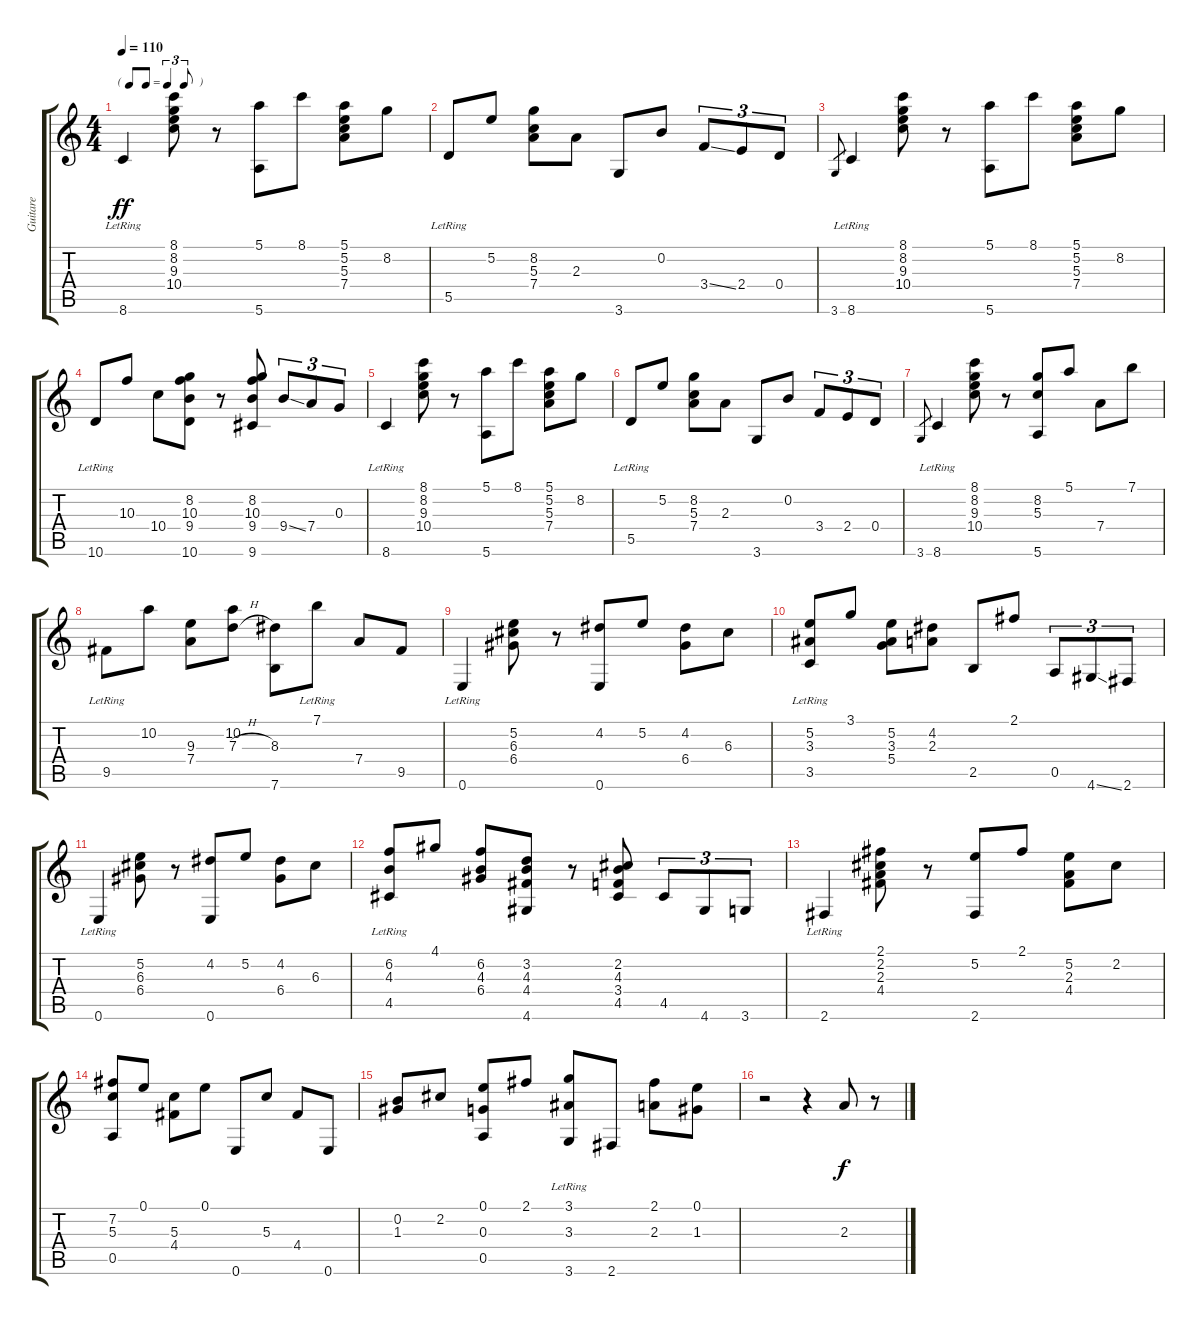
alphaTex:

\track ("Guitare" "Guitare") {instrument electricbassfinger}
\staff {score tabs}
\tuning (E4 B3 G3 D3 A2 E2) {hide}
\ts (4 4)
\tf triplet8th
\tempo 110
\clef g2
\ks c
8.6{lr}.4{dy ff} (8.1 8.2 9.3 10.4).8 r.8 (5.1 5.6).8 8.1.8 (5.1 5.2 5.3 7.4).8 8.2.8 |
5.5{lr}.8 5.2.8 (8.2 5.3 7.4).8 2.3.8 3.6.8 0.2.8 3.4{ss}.8{tu (3 2)} 2.4.8{tu (3 2)} 0.4.8{tu (3 2)} |
3.6.8{gr} 8.6{lr}.4 (8.1 8.2 9.3 10.4).8 r.8 (5.1 5.6).8 8.1.8 (5.1 5.2 5.3 7.4).8 8.2.8 |
10.6{lr}.8 10.3.8 10.4.8 (8.2 10.3 9.4 10.6).8 r.8 (8.2 10.3 9.4 9.6).8 9.4{ss}.8{tu (3 2)} 7.4.8{tu (3 2)} 0.3.8{tu (3 2)} |
8.6{lr}.4 (8.1 8.2 9.3 10.4).8 r.8 (5.1 5.6).8 8.1.8 (5.1 5.2 5.3 7.4).8 8.2.8 |
5.5{lr}.8 5.2.8 (8.2 5.3 7.4).8 2.3.8 3.6.8 0.2.8 3.4.8{tu (3 2)} 2.4.8{tu (3 2)} 0.4.8{tu (3 2)} |
3.6.8{gr} 8.6{lr}.4 (8.1 8.2 9.3 10.4).8 r.8 (8.2 5.3 5.6).8 5.1.8 7.4.8 7.1.8 |
9.5{lr}.8 10.2.8 (9.3 7.4).8 (10.2 7.3{h}).8 (8.3 7.6).8 7.1{lr}.8 7.4.8 9.5.8 |
0.6{lr}.4 (5.2 6.3 6.4).8 r.8 (4.2 0.6).8 5.2.8 (4.2 6.4).8 6.3.8 |
(5.2 3.3 3.5{lr}).8 3.1.8 (5.2 3.3 5.4).8 (4.2 2.3).8 2.5.8 2.1.8 0.5.8{tu (3 2)} 4.6{ss}.8{tu (3 2)} 2.6.8{tu (3 2)} |
0.6{lr}.4 (5.2 6.3 6.4).8 r.8 (4.2 0.6).8 5.2.8 (4.2 6.4).8 6.3.8 |
(6.2 4.3 4.5{lr}).8 4.1.8 (6.2 4.3 6.4).8 (3.2 4.3 4.4 4.6).8 r.8 (2.2 4.3 3.4 4.5).8 4.5.8{tu (3 2)} 4.6.8{tu (3 2)} 3.6.8{tu (3 2)} |
2.6{lr}.4 (2.1 2.2 2.3 4.4).8 r.8 (5.2 2.6).8 2.1.8 (5.2 2.3 4.4).8 2.2.8 |
(7.2 5.3 0.5).8 0.1.8 (5.3 4.4).8 0.1.8 0.6.8 5.3.8 4.4.8 0.6.8 |
(0.2 1.3).8 2.2.8 (0.1 0.3 0.5).8 2.1.8 (3.1 3.3 3.6{lr}).8 2.6.8 (2.1 2.3).8 (0.1 1.3).8 |
r.2 r.4 2.3.8{dy f} r.8
